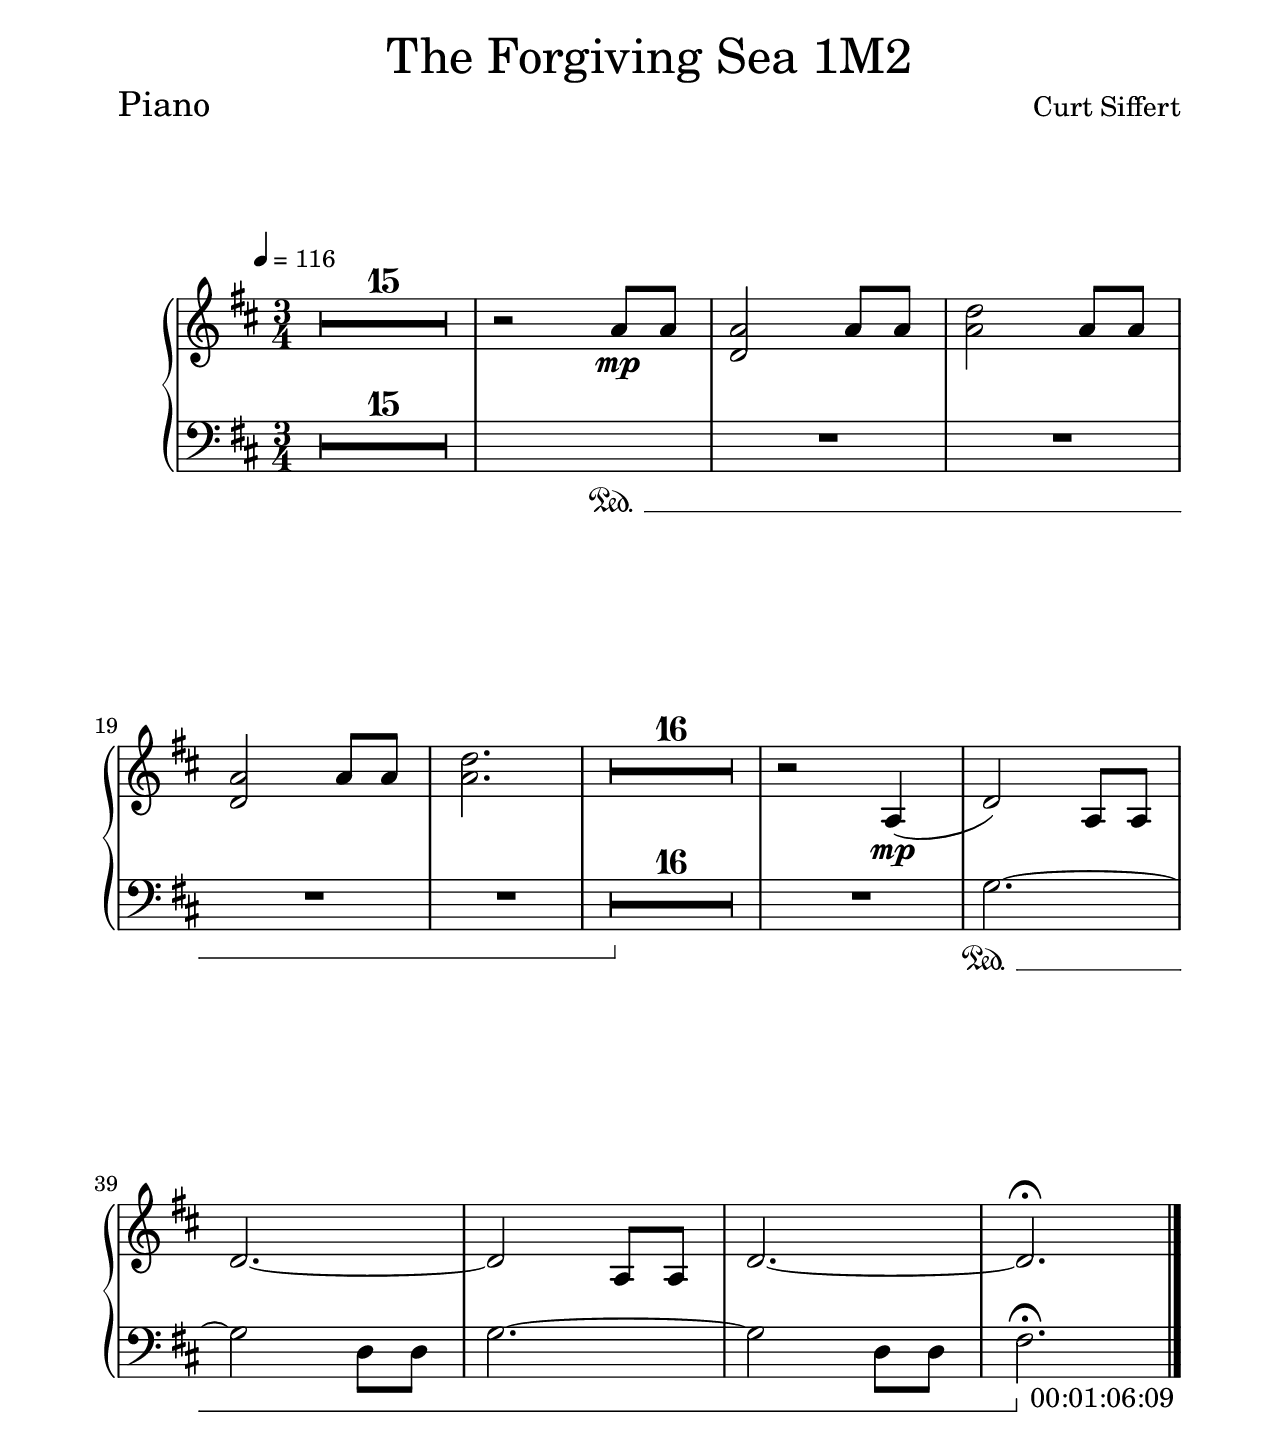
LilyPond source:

\version "2.24.0"
\include "english.ly"
\include "../lib/parts.ily"
	

\header {
  	instrument = "Piano"
}

\version "2.24.0"
\include "english.ly"

pianoUpNotes = \relative c'' {

	\time 3/4
	\key d \major
	\set tieWaitForNote = ##t
		
	R2.*15
	
	r2 a8\mp a |
	<d, a'>2 a'8 a |
	<a d>2 a8 a |
	<d, a'>2 a'8 a |
	<a d>2. |
	
	R2.*16
	
	r2 a,4\mp( |
	d2) a8 a |
	d2. ~
	d2 a8 a
	d2. ~
	d2.\fermata 
				
	\bar "|."
	
}

pianoDownNotes = \relative c {
	\dynamicUp
	\time 3/4
	\key d \major
	\clef bass
	\set tieWaitForNote = ##t
	\set Staff.pedalSustainStyle = #'mixed
	
	R2.*15
	
	s2 s4\sustainOn
	R2.*4
		
	R2.*16\sustainOff
	
	R2.
	
	g'2.\sustainOn~
	g2 d8 d
	g2.~
	g2 d8 d
	fs2.\sustainOff\fermata
	
	\bar "|."
	\tag #'part {
		\override Score.RehearsalMark.direction = #DOWN
		\override Score.RehearsalMark.self-alignment-X = #RIGHT  
		\override Score.RehearsalMark.font-size = #0
		\mark "00:01:06:09"			
	}	
		
}


\new PianoStaff { 
	<<
		{
			\everyPartScore		
			\keepWithTag #'part \pianoUpNotes
		}
		{
	  		\everyPartScore
			\keepWithTag #'part \pianoDownNotes
	  	}			
	>>
}	
